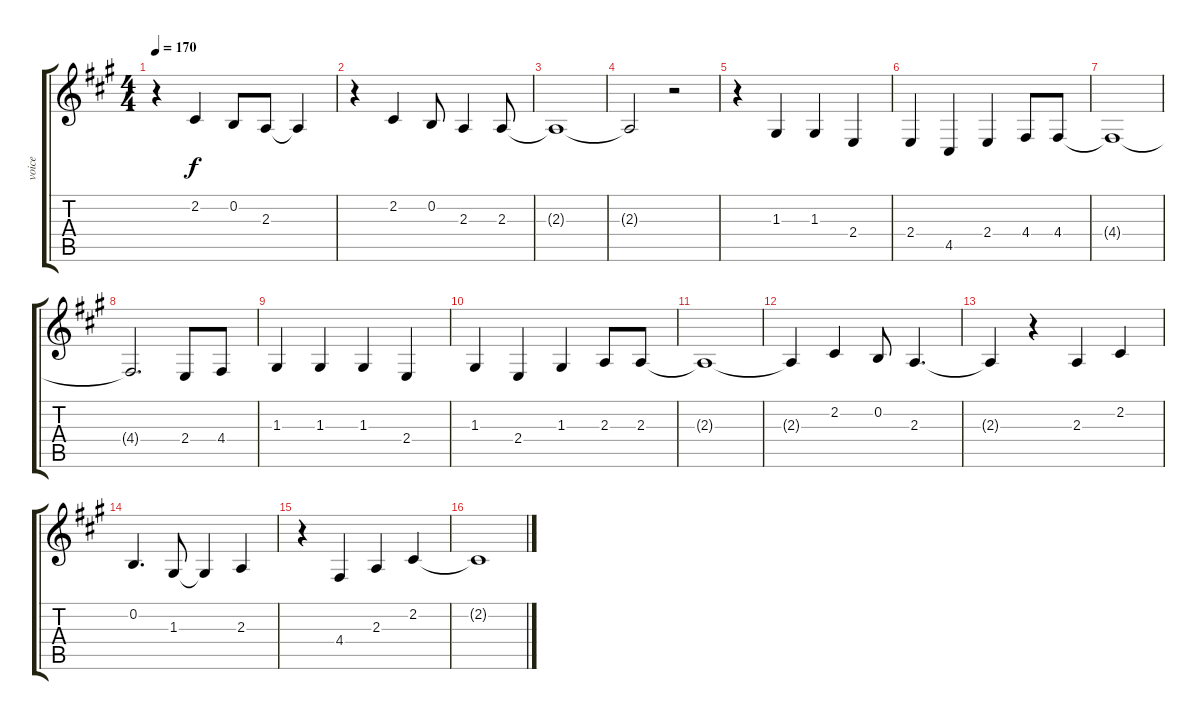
\track ("voice" "voice") {instrument flute}
\staff {score tabs}
\tuning (E4 B3 G3 D3 A2 E2) {hide}
\ts (4 4)
\tempo 170
\clef g2
\ks a
r.4{dy f} 2.2.4 0.2.8 2.3.8 2.3{t}.4 |
r.4 2.2.4 0.2.8 2.3.4 2.3.8 |
2.3{t}.1 |
2.3{t}.2 r.2 |
r.4 1.3.4 1.3.4 2.4.4 |
2.4.4 4.5.4 2.4.4 4.4.8 4.4.8 |
4.4{t}.1 |
4.4{t}.2{d} 2.4.8 4.4.8 |
1.3.4 1.3.4 1.3.4 2.4.4 |
1.3.4 2.4.4 1.3.4 2.3.8 2.3.8 |
2.3{t}.1 |
2.3{t}.4 2.2.4 0.2.8 2.3.4{d} |
2.3{t}.4 r.4 2.3.4 2.2.4 |
0.2.4{d} 1.3.8 1.3{t}.4 2.3.4 |
r.4 4.4.4 2.3.4 2.2.4 |
2.2{t}.1
